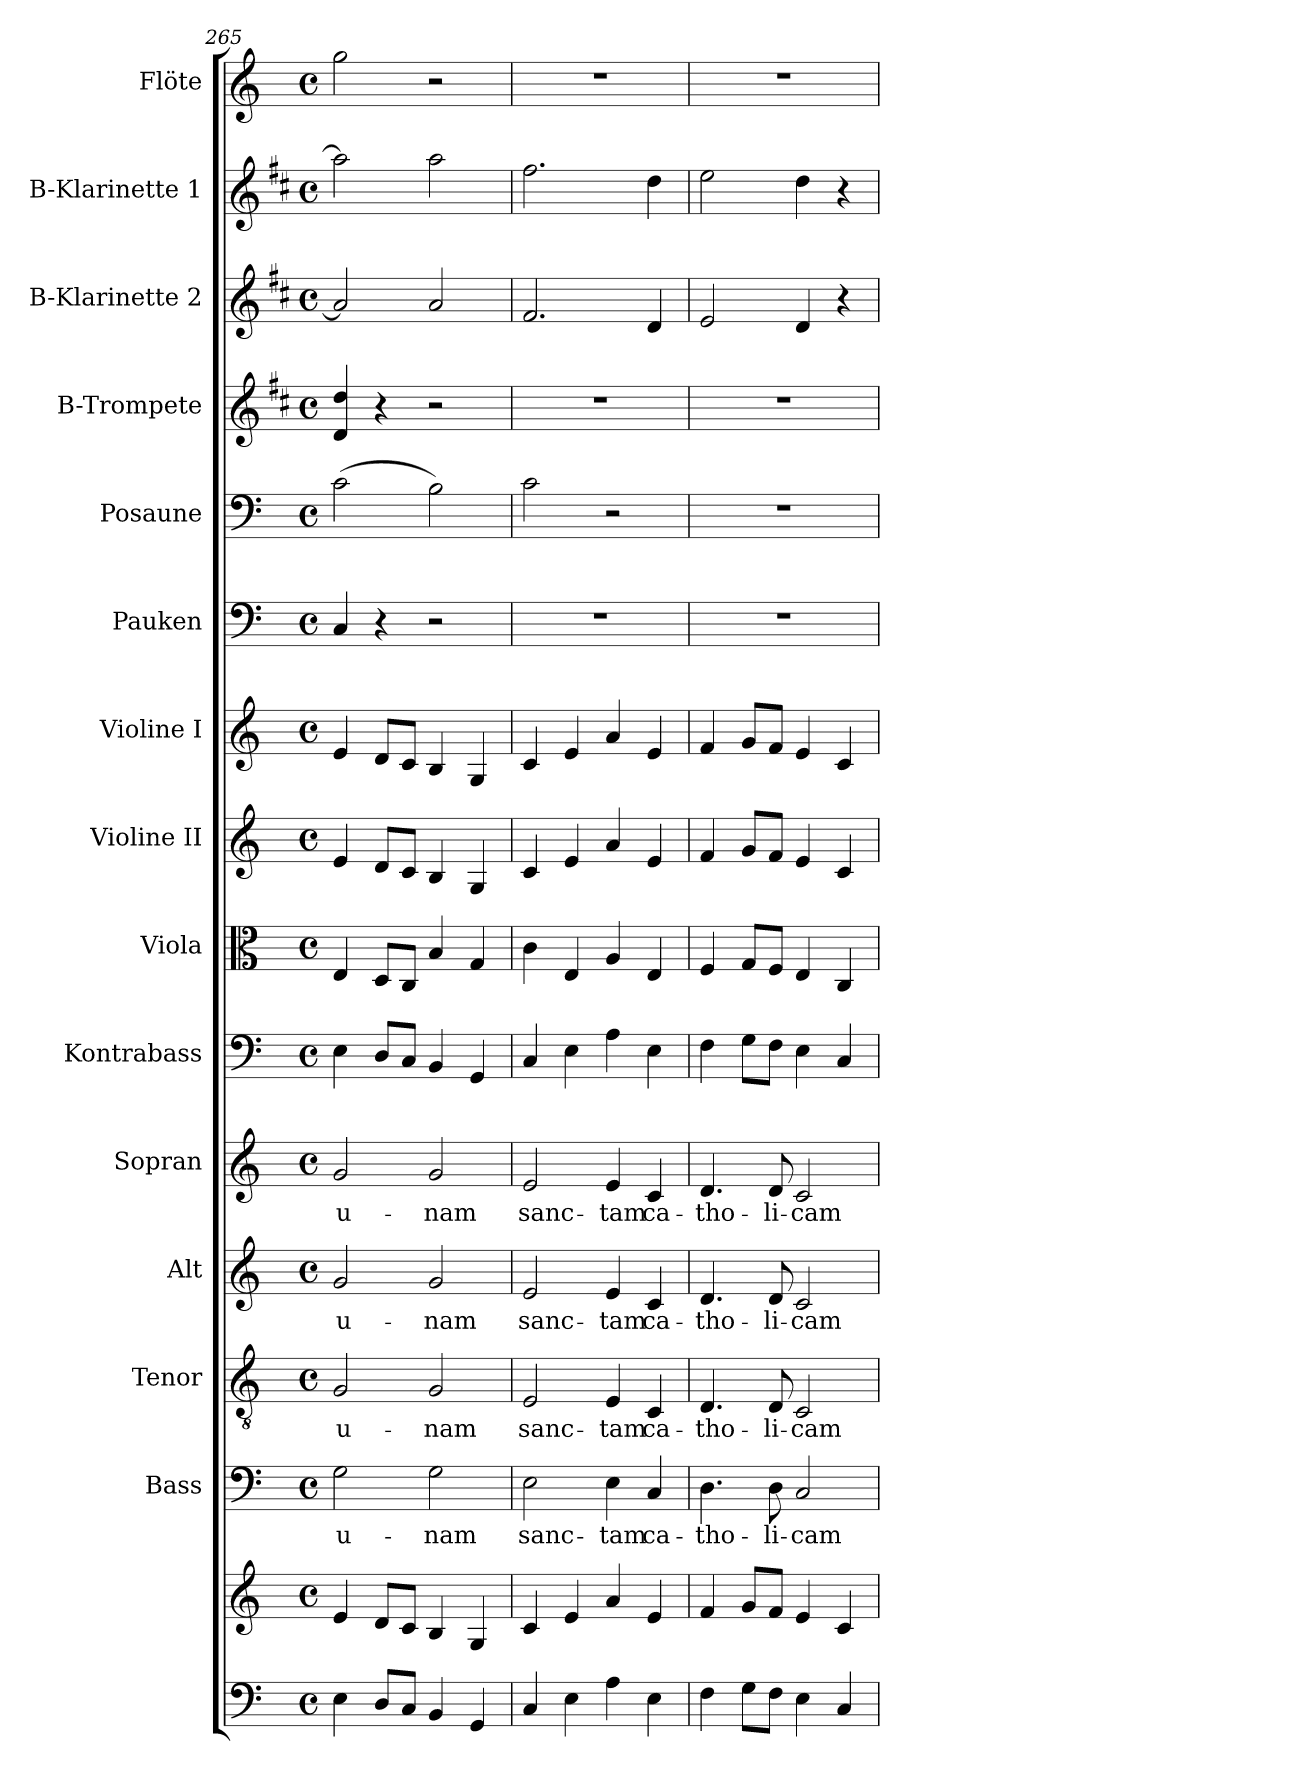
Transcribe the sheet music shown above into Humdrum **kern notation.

**kern	**kern	**kern	**text	**kern	**text	**kern	**text	**kern	**text	**kern	**kern	**kern	**kern	**kern	**kern	**kern	**kern	**kern	**kern
*part15	*part15	*part14	*part14	*part13	*part13	*part12	*part12	*part11	*part11	*part10	*part9	*part8	*part7	*part6	*part5	*part4	*part3	*part2	*part1
*staff16	*staff15	*staff14	*staff14	*staff13	*staff13	*staff12	*staff12	*staff11	*staff11	*staff10	*staff9	*staff8	*staff7	*staff6	*staff5	*staff4	*staff3	*staff2	*staff1
*	*	*I"Bass	*	*I"Tenor	*	*I"Alt	*	*I"Sopran	*	*I"Kontrabass	*I"Viola	*I"Violine II	*I"Violine I	*I"Pauken	*I"Posaune	*I"B-Trompete	*I"B-Klarinette 2	*I"B-Klarinette 1	*I"Flöte
*	*	*I'B.	*	*I'T.	*	*I'A.	*	*I'S.	*	*I'Kb.	*I'Vla.	*I'Vl. II	*I'Vl. I	*I'Pk.	*I'Pos.	*I'B Trp.	*I'B Kl. 2	*I'B Kl. 1	*I'Fl.
!!LO:PB:g=z
*clefF4	*clefG2	*clefF4	*	*clefGv2	*	*clefG2	*	*clefG2	*	*clefF4	*clefC3	*clefG2	*clefG2	*clefF4	*clefF4	*clefG2	*clefG2	*clefG2	*clefG2
*	*	*	*	*	*	*	*	*	*	*ITrd7c12	*	*	*	*	*	*ITrd1c2	*ITrd1c2	*ITrd1c2	*
*k[]	*k[]	*k[]	*	*k[]	*	*k[]	*	*k[]	*	*k[]	*k[]	*k[]	*k[]	*k[]	*k[]	*k[]	*k[]	*k[]	*k[]
*C:	*C:	*C:	*	*C:	*	*C:	*	*C:	*	*C:	*C:	*C:	*C:	*C:	*C:	*C:	*C:	*C:	*C:
*M4/4	*M4/4	*M4/4	*	*M4/4	*	*M4/4	*	*M4/4	*	*M4/4	*M4/4	*M4/4	*M4/4	*M4/4	*M4/4	*M4/4	*M4/4	*M4/4	*M4/4
*met(c)	*met(c)	*met(c)	*	*met(c)	*	*met(c)	*	*met(c)	*	*met(c)	*met(c)	*met(c)	*met(c)	*met(c)	*met(c)	*met(c)	*met(c)	*met(c)	*met(c)
=265	=265	=265	=265	=265	=265	=265	=265	=265	=265	=265	=265	=265	=265	=265	=265	=265	=265	=265	=265
!	!	!	!LO:LY:b	!	!LO:LY:b	!	!LO:LY:b	!	!LO:LY:b	!	!	!	!	!	!	!	!	!	!
4E\	4e/	2G\	u-	2G/	u-	2g/	u-	2g/	u-	4EE\	4E/	4e/	4e/	4C/	(>2c\	4c/ 4cc/	2g/]	2gg\]	2gg\
8D/L	8d/L	.	.	.	.	.	.	.	.	8DD/L	8D/L	8d/L	8d/L	4r	.	4r	.	.	.
8C/J	8c/J	.	.	.	.	.	.	.	.	8CC/J	8C/J	8c/J	8c/J	.	.	.	.	.	.
!	!	!	!LO:LY:b	!	!LO:LY:b	!	!LO:LY:b	!	!LO:LY:b	!	!	!	!	!	!	!	!	!	!
4BB/	4B/	2G\	-nam	2G/	-nam	2g/	-nam	2g/	-nam	4BBB/	4B/	4B/	4B/	2r	2B\)	2r	2g/	2gg\	2r
4GG/	4G/	.	.	.	.	.	.	.	.	4GGG/	4G/	4G/	4G/	.	.	.	.	.	.
=266	=266	=266	=266	=266	=266	=266	=266	=266	=266	=266	=266	=266	=266	=266	=266	=266	=266	=266	=266
!	!	!	!LO:LY:b	!	!LO:LY:b	!	!LO:LY:b	!	!LO:LY:b	!	!	!	!	!	!	!	!	!	!
4C/	4c/	2E\	sanc-	2E/	sanc-	2e/	sanc-	2e/	sanc-	4CC/	4c\	4c/	4c/	1r	2c\	1r	2.e/	2.ee\	1r
4E\	4e/	.	.	.	.	.	.	.	.	4EE\	4E/	4e/	4e/	.	.	.	.	.	.
!	!	!	!LO:LY:b	!	!LO:LY:b	!	!LO:LY:b	!	!LO:LY:b	!	!	!	!	!	!	!	!	!	!
4A\	4a/	4E\	-tam	4E/	-tam	4e/	-tam	4e/	-tam	4AA\	4A/	4a/	4a/	.	2r	.	.	.	.
!	!	!	!LO:LY:b	!	!LO:LY:b	!	!LO:LY:b	!	!LO:LY:b	!	!	!	!	!	!	!	!	!	!
4E\	4e/	4C/	ca-	4C/	ca-	4c/	ca-	4c/	ca-	4EE\	4E/	4e/	4e/	.	.	.	4c/	4cc\	.
=267	=267	=267	=267	=267	=267	=267	=267	=267	=267	=267	=267	=267	=267	=267	=267	=267	=267	=267	=267
!	!	!	!LO:LY:b	!	!LO:LY:b	!	!LO:LY:b	!	!LO:LY:b	!	!	!	!	!	!	!	!	!	!
4F\	4f/	4.D\	-tho-	4.D/	-tho-	4.d/	-tho-	4.d/	-tho-	4FF\	4F/	4f/	4f/	1r	1r	1r	2d/	2dd\	1r
8G\L	8g/L	.	.	.	.	.	.	.	.	8GG\L	8G/L	8g/L	8g/L	.	.	.	.	.	.
!	!	!	!LO:LY:b	!	!LO:LY:b	!	!LO:LY:b	!	!LO:LY:b	!	!	!	!	!	!	!	!	!	!
8F\J	8f/J	8D\	-li-	8D/	-li-	8d/	-li-	8d/	-li-	8FF\J	8F/J	8f/J	8f/J	.	.	.	.	.	.
!	!	!	!LO:LY:b	!	!LO:LY:b	!	!LO:LY:b	!	!LO:LY:b	!	!	!	!	!	!	!	!	!	!
4E\	4e/	2C/	-cam	2C/	-cam	2c/	-cam	2c/	-cam	4EE\	4E/	4e/	4e/	.	.	.	4c/	4cc\	.
4C/	4c/	.	.	.	.	.	.	.	.	4CC/	4C/	4c/	4c/	.	.	.	4r	4r	.
=	=	=	=	=	=	=	=	=	=	=	=	=	=	=	=	=	=	=	=
*-	*-	*-	*-	*-	*-	*-	*-	*-	*-	*-	*-	*-	*-	*-	*-	*-	*-	*-	*-
